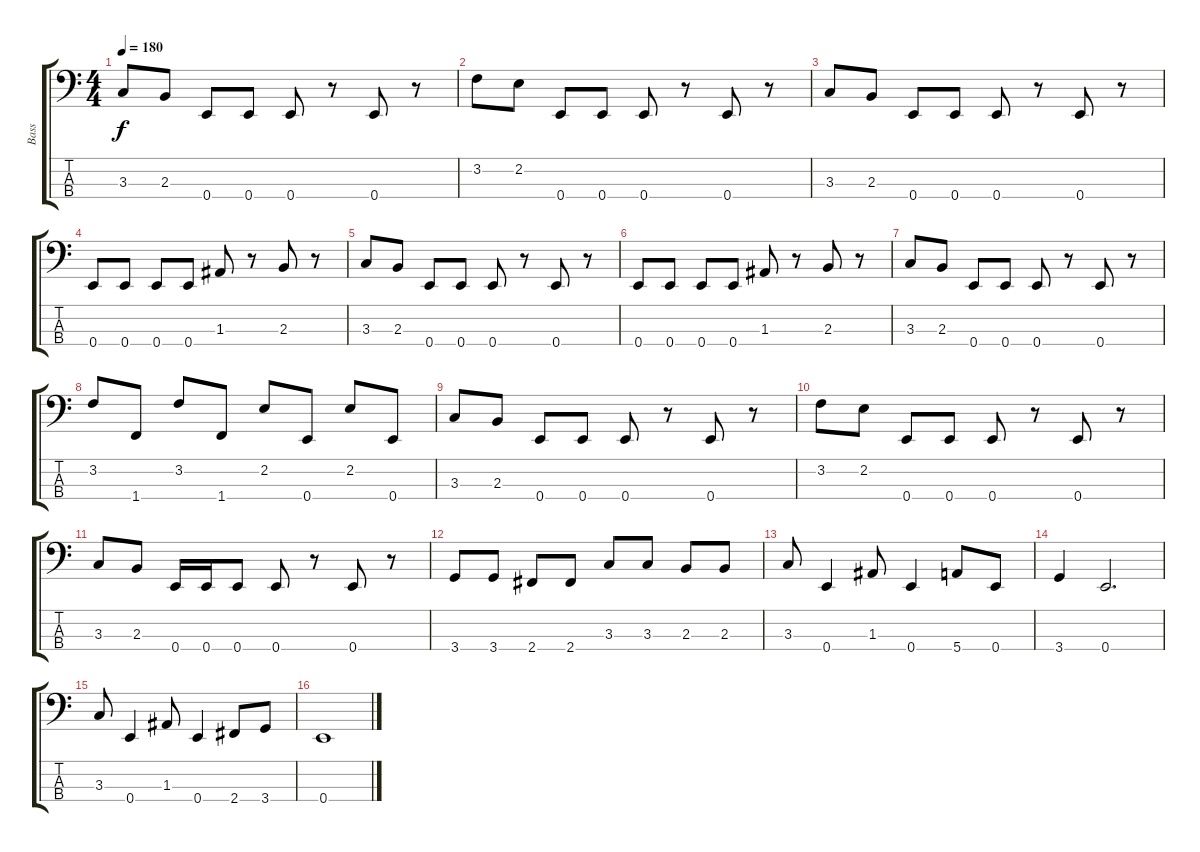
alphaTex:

\track ("Bass" "Bass") {instrument electricbasspick}
\staff {score tabs}
\tuning (G2 D2 A1 E1) {hide}
\ts (4 4)
\tempo 180
\clef f4
\ks c
3.3.8{dy f} 2.3.8 0.4.8 0.4.8 0.4.8 r.8 0.4.8 r.8 |
3.2.8 2.2.8 0.4.8 0.4.8 0.4.8 r.8 0.4.8 r.8 |
3.3.8 2.3.8 0.4.8 0.4.8 0.4.8 r.8 0.4.8 r.8 |
0.4.8 0.4.8 0.4.8 0.4.8 1.3.8 r.8 2.3.8 r.8 |
3.3.8 2.3.8 0.4.8 0.4.8 0.4.8 r.8 0.4.8 r.8 |
0.4.8 0.4.8 0.4.8 0.4.8 1.3.8 r.8 2.3.8 r.8 |
3.3.8 2.3.8 0.4.8 0.4.8 0.4.8 r.8 0.4.8 r.8 |
3.2.8 1.4.8 3.2.8 1.4.8 2.2.8 0.4.8 2.2.8 0.4.8 |
3.3.8 2.3.8 0.4.8 0.4.8 0.4.8 r.8 0.4.8 r.8 |
3.2.8 2.2.8 0.4.8 0.4.8 0.4.8 r.8 0.4.8 r.8 |
3.3.8 2.3.8 0.4.16 0.4.16 0.4.8 0.4.8 r.8 0.4.8 r.8 |
3.4.8 3.4.8 2.4.8 2.4.8 3.3.8 3.3.8 2.3.8 2.3.8 |
3.3.8 0.4.4 1.3.8 0.4.4 5.4.8 0.4.8 |
3.4.4 0.4.2{d} |
3.3.8 0.4.4 1.3.8 0.4.4 2.4.8 3.4.8 |
0.4.1
